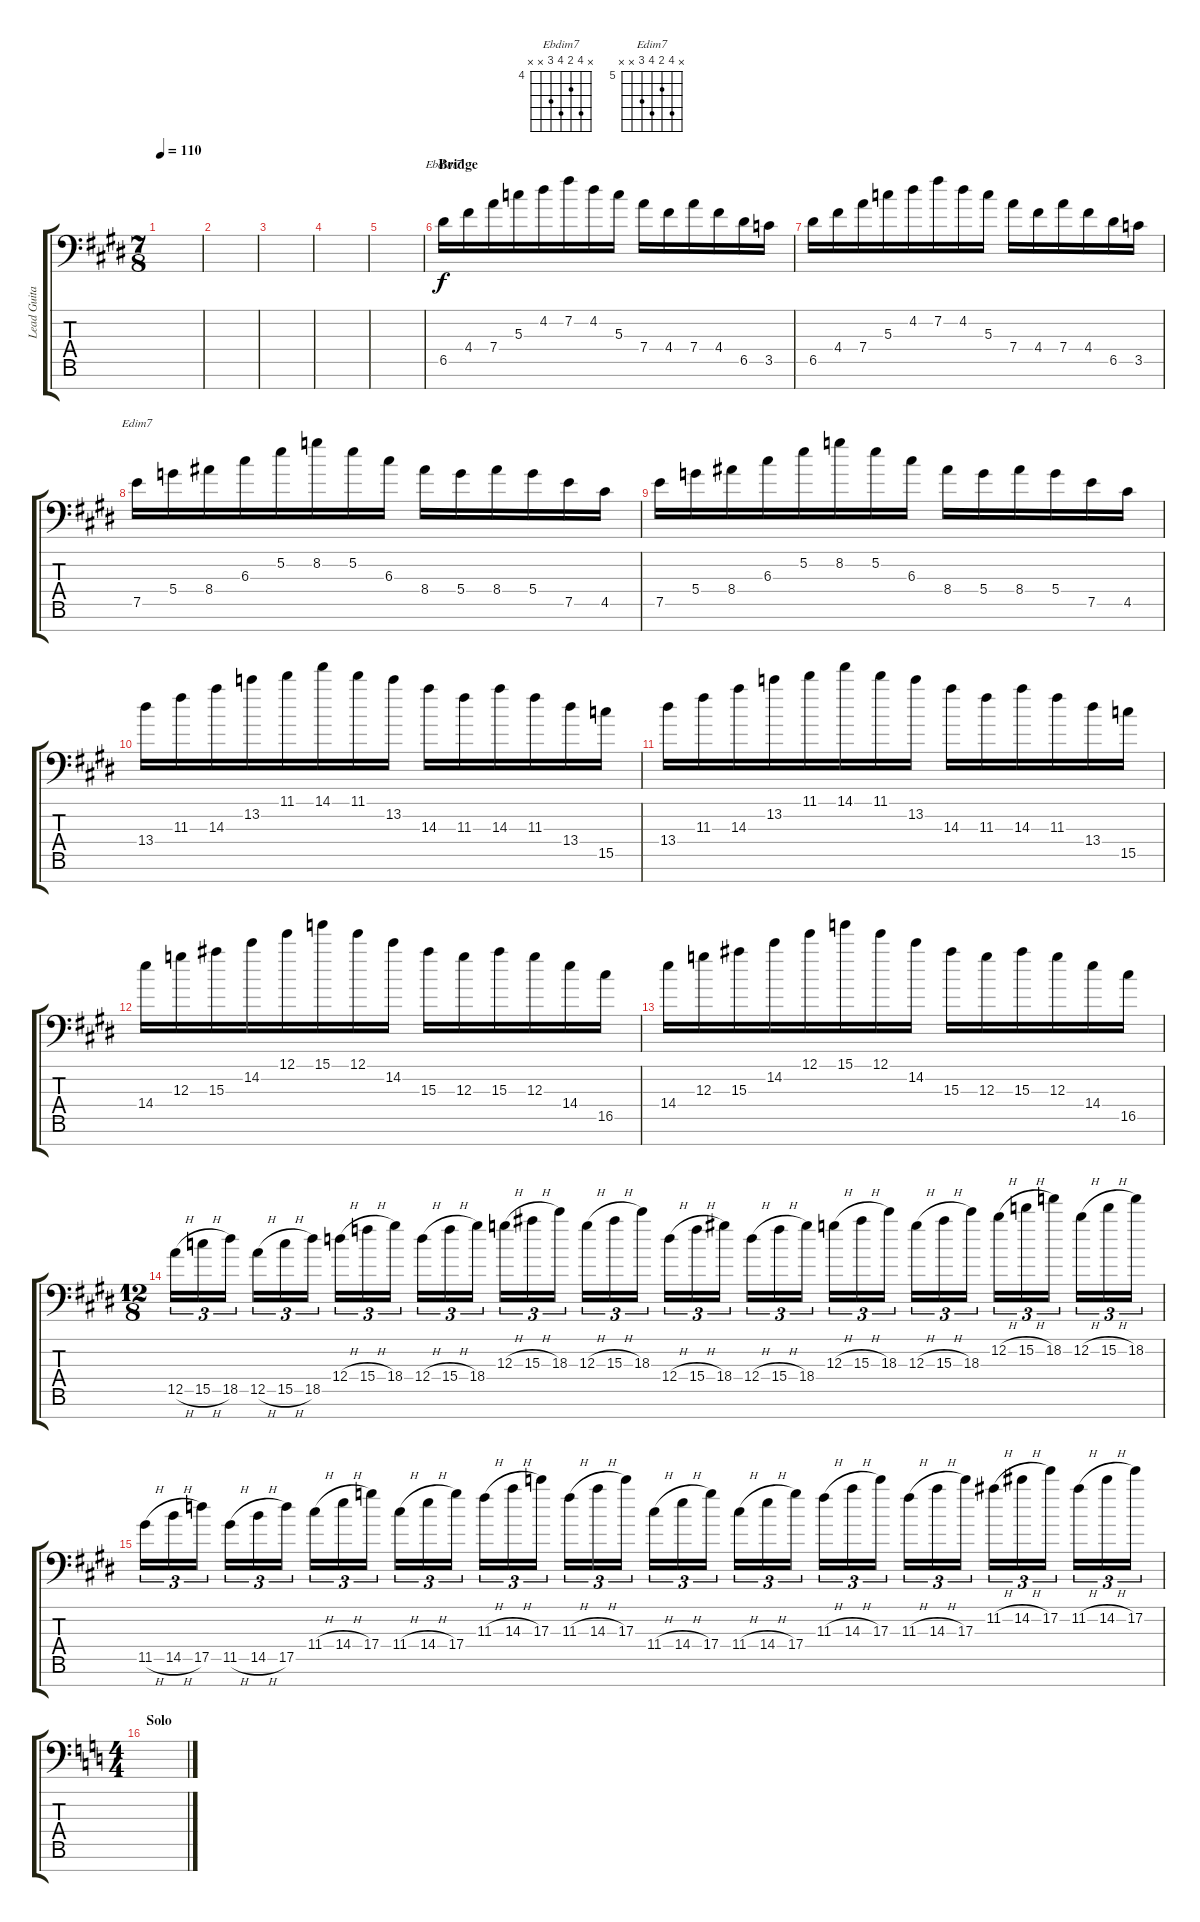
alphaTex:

\track ("Lead Guitar Yifeng 2" "Lead Guita") {instrument distortionguitar}
\staff {score tabs}
\tuning (E4 B3 G3 D3 A2 E2 A1) {hide}
\chord ("Ebdim7" x 7 5 7 6 x x) {firstfret 4}
\chord ("Edim7" x 8 6 8 7 x x) {firstfret 5}
\ts (7 8)
\tempo 110
\clef f4
\ks c#minor
|
|
|
|
|
\section ("" "Bridge")
6.5.16{ch "Ebdim7"} 4.4.16 7.4.16 5.3.16 4.2.16 7.2.16 4.2.16 5.3.16 7.4.16 4.4.16 7.4.16 4.4.16 6.5.16 3.5.16 |
6.5.16 4.4.16 7.4.16 5.3.16 4.2.16 7.2.16 4.2.16 5.3.16 7.4.16 4.4.16 7.4.16 4.4.16 6.5.16 3.5.16 |
7.5.16{ch "Edim7"} 5.4.16 8.4.16 6.3.16 5.2.16 8.2.16 5.2.16 6.3.16 8.4.16 5.4.16 8.4.16 5.4.16 7.5.16 4.5.16 |
7.5.16 5.4.16 8.4.16 6.3.16 5.2.16 8.2.16 5.2.16 6.3.16 8.4.16 5.4.16 8.4.16 5.4.16 7.5.16 4.5.16 |
13.4.16 11.3.16 14.3.16 13.2.16 11.1.16 14.1.16 11.1.16 13.2.16 14.3.16 11.3.16 14.3.16 11.3.16 13.4.16 15.5.16 |
13.4.16 11.3.16 14.3.16 13.2.16 11.1.16 14.1.16 11.1.16 13.2.16 14.3.16 11.3.16 14.3.16 11.3.16 13.4.16 15.5.16 |
14.4.16 12.3.16 15.3.16 14.2.16 12.1.16 15.1.16 12.1.16 14.2.16 15.3.16 12.3.16 15.3.16 12.3.16 14.4.16 16.5.16 |
14.4.16 12.3.16 15.3.16 14.2.16 12.1.16 15.1.16 12.1.16 14.2.16 15.3.16 12.3.16 15.3.16 12.3.16 14.4.16 16.5.16 |
\ts (12 8)
12.5{h}.16{tu (3 2)} 15.5{h}.16{tu (3 2)} 18.5.16{tu (3 2)} 12.5{h}.16{tu (3 2)} 15.5{h}.16{tu (3 2)} 18.5.16{tu (3 2)} 12.4{h}.16{tu (3 2)} 15.4{h}.16{tu (3 2)} 18.4.16{tu (3 2)} 12.4{h}.16{tu (3 2)} 15.4{h}.16{tu (3 2)} 18.4.16{tu (3 2)} 12.3{h}.16{tu (3 2)} 15.3{h}.16{tu (3 2)} 18.3.16{tu (3 2)} 12.3{h}.16{tu (3 2)} 15.3{h}.16{tu (3 2)} 18.3.16{tu (3 2)} 12.4{h}.16{tu (3 2)} 15.4{h}.16{tu (3 2)} 18.4.16{tu (3 2)} 12.4{h}.16{tu (3 2)} 15.4{h}.16{tu (3 2)} 18.4.16{tu (3 2)} 12.3{h}.16{tu (3 2)} 15.3{h}.16{tu (3 2)} 18.3.16{tu (3 2)} 12.3{h}.16{tu (3 2)} 15.3{h}.16{tu (3 2)} 18.3.16{tu (3 2)} 12.2{h}.16{tu (3 2)} 15.2{h}.16{tu (3 2)} 18.2.16{tu (3 2)} 12.2{h}.16{tu (3 2)} 15.2{h}.16{tu (3 2)} 18.2.16{tu (3 2)} |
11.5{h}.16{tu (3 2)} 14.5{h}.16{tu (3 2)} 17.5.16{tu (3 2)} 11.5{h}.16{tu (3 2)} 14.5{h}.16{tu (3 2)} 17.5.16{tu (3 2)} 11.4{h}.16{tu (3 2)} 14.4{h}.16{tu (3 2)} 17.4.16{tu (3 2)} 11.4{h}.16{tu (3 2)} 14.4{h}.16{tu (3 2)} 17.4.16{tu (3 2)} 11.3{h}.16{tu (3 2)} 14.3{h}.16{tu (3 2)} 17.3.16{tu (3 2)} 11.3{h}.16{tu (3 2)} 14.3{h}.16{tu (3 2)} 17.3.16{tu (3 2)} 11.4{h}.16{tu (3 2)} 14.4{h}.16{tu (3 2)} 17.4.16{tu (3 2)} 11.4{h}.16{tu (3 2)} 14.4{h}.16{tu (3 2)} 17.4.16{tu (3 2)} 11.3{h}.16{tu (3 2)} 14.3{h}.16{tu (3 2)} 17.3.16{tu (3 2)} 11.3{h}.16{tu (3 2)} 14.3{h}.16{tu (3 2)} 17.3.16{tu (3 2)} 11.2{h}.16{tu (3 2)} 14.2{h}.16{tu (3 2)} 17.2.16{tu (3 2)} 11.2{h}.16{tu (3 2)} 14.2{h}.16{tu (3 2)} 17.2.16{tu (3 2)} |
\ts (4 4)
\section ("" "Solo")
\ks c
